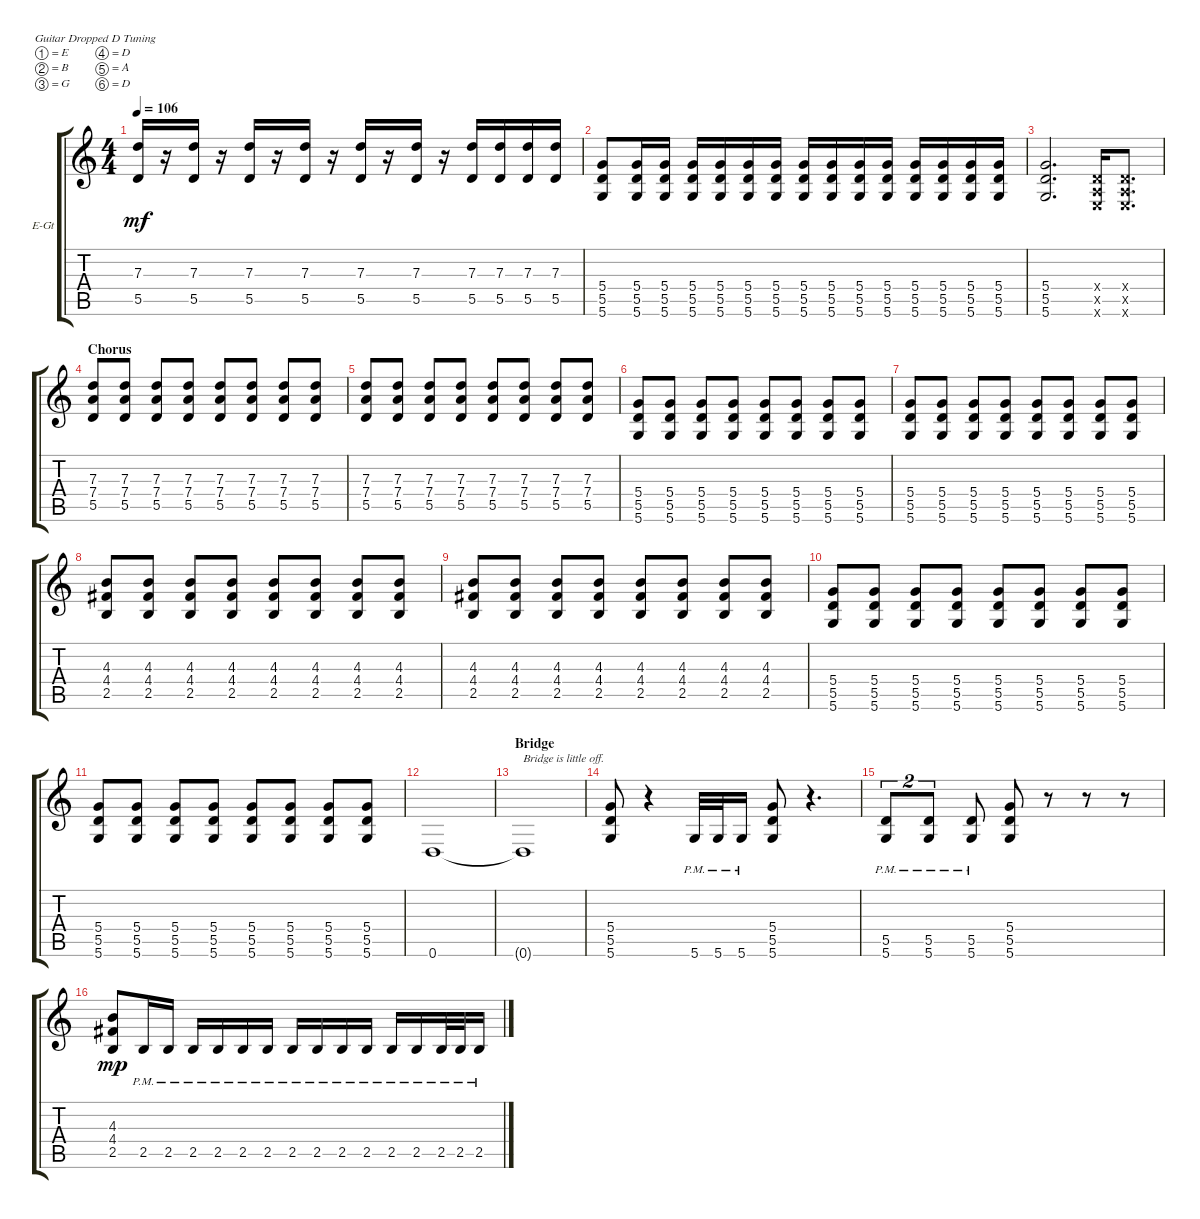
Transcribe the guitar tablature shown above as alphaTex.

\defaultSystemsLayout 4
\bracketExtendMode groupsimilarinstruments
\firstSystemTrackNameOrientation horizontal
\otherSystemsTrackNameOrientation horizontal
\track ("Lead" "E-Gt") {instrument distortionguitar}
\staff {score tabs}
\tuning (E4 B3 G3 D3 A2 D2)
\ts (4 4)
\tempo 106
\clef g2
\ks c
(5.5 7.3).16{dy mf} r.16 (5.5 7.3).16 r.16 (5.5 7.3).16 r.16 (5.5 7.3).16 r.16 (5.5 7.3).16 r.16 (5.5 7.3).16 r.16 (5.5 7.3).16 (5.5 7.3).16 (5.5 7.3).16 (5.5 7.3).16 |
(5.6 5.5 5.4).8 (5.4 5.6 5.5).16 (5.6 5.5 5.4).16 (5.6 5.5 5.4).16 (5.6 5.5 5.4).16 (5.6 5.5 5.4).16 (5.6 5.5 5.4).16 (5.6 5.5 5.4).16 (5.6 5.5 5.4).16 (5.6 5.5 5.4).16 (5.6 5.5 5.4).16 (5.5 5.6 5.4).16 (5.6 5.5 5.4).16 (5.6 5.5 5.4).16 (5.5 5.6 5.4).16 |
(5.6 5.5 5.4).2{d} (0.5{x} 2.6{x} 0.4{x}).16 (0.5{x} 2.6{x} 0.4{x}).8{d} |
\section ("" "Chorus")
(5.5 7.4 7.3).8 (5.5 7.4 7.3).8 (7.4 5.5 7.3).8 (5.5 7.4 7.3).8 (5.5 7.4 7.3).8 (5.5 7.4 7.3).8 (7.4 5.5 7.3).8 (5.5 7.4 7.3).8 |
(5.5 7.4 7.3).8 (5.5 7.4 7.3).8 (7.4 5.5 7.3).8 (5.5 7.4 7.3).8 (5.5 7.4 7.3).8 (5.5 7.4 7.3).8 (7.4 5.5 7.3).8 (5.5 7.4 7.3).8 |
(5.6 5.5 5.4).8 (5.6 5.5 5.4).8 (5.6 5.5 5.4).8 (5.6 5.5 5.4).8 (5.6 5.5 5.4).8 (5.6 5.5 5.4).8 (5.6 5.5 5.4).8 (5.6 5.5 5.4).8 |
(5.6 5.5 5.4).8 (5.6 5.5 5.4).8 (5.6 5.5 5.4).8 (5.6 5.5 5.4).8 (5.6 5.5 5.4).8 (5.6 5.5 5.4).8 (5.6 5.5 5.4).8 (5.6 5.5 5.4).8 |
(2.5 4.4 4.3).8 (2.5 4.4 4.3).8 (2.5 4.4 4.3).8 (2.5 4.4 4.3).8 (2.5 4.4 4.3).8 (2.5 4.4 4.3).8 (2.5 4.4 4.3).8 (2.5 4.4 4.3).8 |
(2.5 4.4 4.3).8 (2.5 4.4 4.3).8 (2.5 4.4 4.3).8 (2.5 4.4 4.3).8 (2.5 4.4 4.3).8 (2.5 4.4 4.3).8 (2.5 4.4 4.3).8 (2.5 4.4 4.3).8 |
(5.6 5.5 5.4).8 (5.6 5.5 5.4).8 (5.6 5.5 5.4).8 (5.6 5.5 5.4).8 (5.6 5.5 5.4).8 (5.6 5.5 5.4).8 (5.6 5.5 5.4).8 (5.6 5.5 5.4).8 |
(5.6 5.5 5.4).8 (5.6 5.5 5.4).8 (5.6 5.5 5.4).8 (5.6 5.5 5.4).8 (5.6 5.5 5.4).8 (5.6 5.5 5.4).8 (5.6 5.5 5.4).8 (5.6 5.5 5.4).8 |
0.6.1 |
\section ("" "Bridge")
0.6{t}.1{txt "Bridge is little off. "} |
(5.6 5.5 5.4).8 r.4 5.6{pm}.32 5.6{pm}.32 5.6{pm}.16 (5.6 5.5 5.4).8 r.4{d} |
(5.6{pm} 5.5{pm}).8{tu (2 3)} (5.6{pm} 5.5{pm}).8{tu (2 3)} (5.6{pm} 5.5{pm}).8 (5.6 5.5 5.4).8 r.8 r.8 r.8 |
(2.5 4.4 4.3).8{dy mp} 2.5{pm}.16 2.5{pm}.16 2.5{pm}.16 2.5{pm}.16 2.5{pm}.16 2.5{pm}.16 2.5{pm}.16 2.5{pm}.16 2.5{pm}.16 2.5{pm}.16 2.5{pm}.16 2.5{pm}.16 2.5{pm}.32 2.5{pm}.32 2.5{pm}.16
